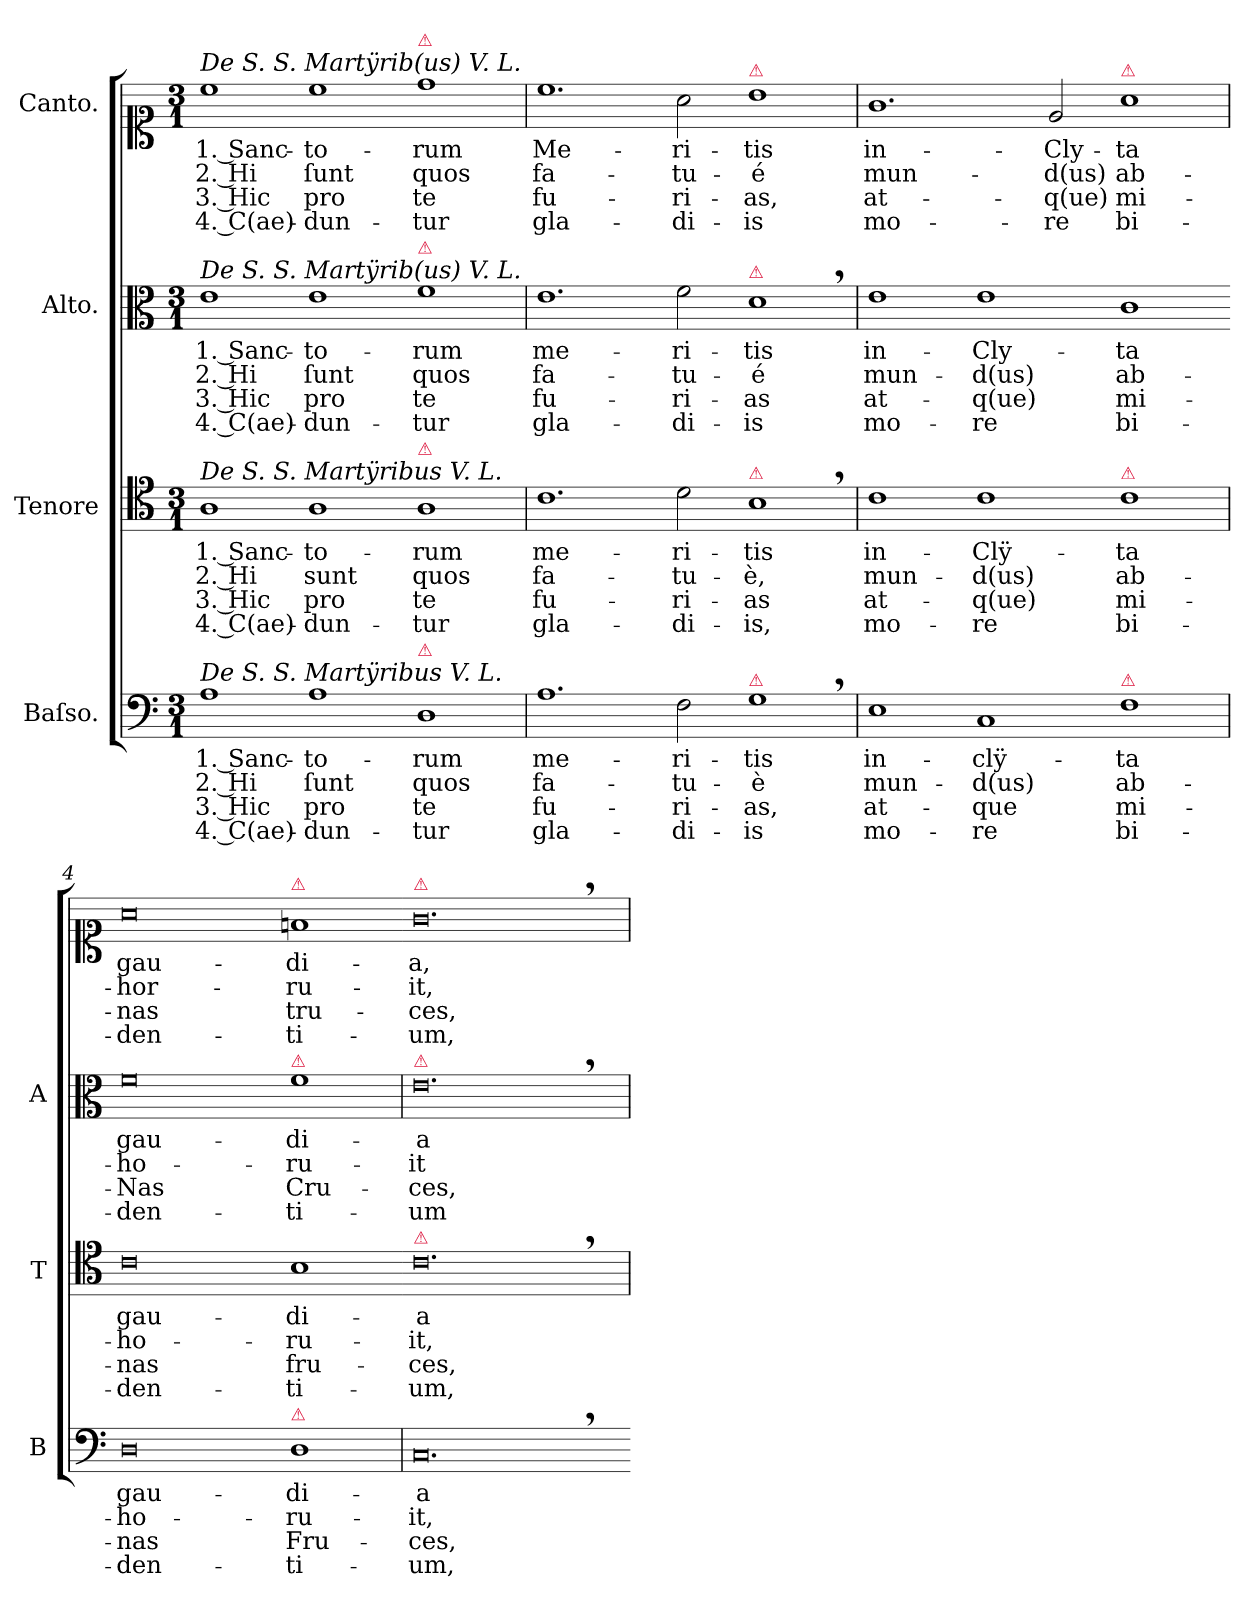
**kern	**text	**text	**text	**text	**kern	**text	**text	**text	**text	**kern	**text	**text	**text	**text	**kern	**text	**text	**text	**text
*part4	*part4	*part4	*part4	*part4	*part3	*part3	*part3	*part3	*part3	*part2	*part2	*part2	*part2	*part2	*part1	*part1	*part1	*part1	*part1
*staff4	*staff4	*staff4	*staff4	*staff4	*staff3	*staff3	*staff3	*staff3	*staff3	*staff2	*staff2	*staff2	*staff2	*staff2	*staff1	*staff1	*staff1	*staff1	*staff1
*I"Baſso.	*	*	*	*	*I"Tenore	*	*	*	*	*I"Alto.	*	*	*	*	*I"Canto.	*	*	*	*
*I'B	*	*	*	*	*I'T	*	*	*	*	*I'A	*	*	*	*	*	*	*	*	*
*clefF4	*	*	*	*	*clefC4	*	*	*	*	*clefC3	*	*	*	*	*clefC1	*	*	*	*
*k[]	*	*	*	*	*k[]	*	*	*	*	*k[]	*	*	*	*	*k[]	*	*	*	*
*M3/1	*	*	*	*	*M3/1	*	*	*	*	*M3/1	*	*	*	*	*M3/1	*	*	*	*
=1	=1	=1	=1	=1	=1	=1	=1	=1	=1	=1	=1	=1	=1	=1	=1	=1	=1	=1	=1
!	!	!	!	!	!	!	!	!	!	!	!	!	!	!	!LO:TX:a:i:t=De S. S. Martÿrib(us)  V. L.	!	!	!	!
!	!	!	!	!	!	!	!	!	!	!LO:TX:a:i:t=De S. S. Martÿrib(us)  V. L.	!	!	!	!	!	!	!	!	!
!	!	!	!	!	!LO:TX:a:i:t=De S. S. Martÿribus  V. L.	!	!	!	!	!	!	!	!	!	!	!	!	!	!
!LO:TX:a:i:t=De S. S. Martÿribus  V. L.	!	!	!	!	!	!	!	!	!	!	!	!	!	!	!	!	!	!	!
1A	1. Sanc-	2. Hi	3. Hic	4. C(ae)-	1A	1. Sanc-	2. Hi	3. Hic	4. C(ae)-	1e	1. Sanc-	2. Hi	3. Hic	4. C(ae)-	1cc	1. Sanc-	2. Hi	3. Hic	4. C(ae)-
1A	-to-	ſunt	pro	-dun-	1A	-to-	sunt	pro	-dun-	1e	-to-	ſunt	pro	-dun-	1cc	-to-	ſunt	pro	-dun-
!	!	!	!	!	!	!	!	!	!	!	!	!	!	!	!LO:TX:a:color=crimson:t=⚠	!	!	!	!
!	!	!	!	!	!	!	!	!	!	!LO:TX:a:color=crimson:t=⚠	!	!	!	!	!	!	!	!	!
!	!	!	!	!	!LO:TX:a:color=crimson:t=⚠	!	!	!	!	!	!	!	!	!	!	!	!	!	!
!LO:TX:a:color=crimson:t=⚠	!	!	!	!	!	!	!	!	!	!	!	!	!	!	!	!	!	!	!
1D	-rum	quos	te	-tur	1A	-rum	quos	te	-tur	1f	-rum	quos	te	-tur	1dd	-rum	quos	te	-tur
=2	=2	=2	=2	=2	=2	=2	=2	=2	=2	=2	=2	=2	=2	=2	=2	=2	=2	=2	=2
1.A	me-	fa-	fu-	gla-	1.c	me-	fa-	fu-	gla-	1.e	me-	fa-	fu-	gla-	1.cc	Me-	fa-	fu-	gla-
2F\	-ri-	-tu-	-ri-	-di-	2d\	-ri-	-tu-	-ri-	-di-	2f\	-ri-	-tu-	-ri-	-di-	2a\	-ri-	-tu-	-ri-	-di-
!	!	!	!	!	!	!	!	!	!	!	!	!	!	!	!LO:TX:a:color=crimson:t=⚠	!	!	!	!
!	!	!	!	!	!	!	!	!	!	!LO:TX:a:color=crimson:t=⚠	!	!	!	!	!	!	!	!	!
!	!	!	!	!	!LO:TX:a:color=crimson:t=⚠	!	!	!	!	!	!	!	!	!	!	!	!	!	!
!LO:TX:a:color=crimson:t=⚠	!	!	!	!	!	!	!	!	!	!	!	!	!	!	!	!	!	!	!
1G,	-tis	-è	-as,	-is	1B,	-tis	-è,	-as	-is,	1d,	-tis	-é	-as	-is	1b	-tis	-é	-as,	-is
=3	=3	=3	=3	=3	=3	=3	=3	=3	=3	=3	=3	=3	=3	=3	=3	=3	=3	=3	=3
1E	in-	mun-	at-	mo-	1c	in-	mun-	at-	mo-	1e	in-	mun-	at-	mo-	1.g	in-	mun-	at-	mo-
1C	-clÿ-	-d(us)	-que	-re	1c	-Clÿ-	-d(us)	-q(ue)	-re	1e	-Cly-	-d(us)	-q(ue)	-re	.	.	.	.	.
.	.	.	.	.	.	.	.	.	.	.	.	.	.	.	2e/	-Cly-	-d(us)	-q(ue)	-re
!	!	!	!	!	!	!	!	!	!	!	!	!	!	!	!LO:TX:a:color=crimson:t=⚠	!	!	!	!
!	!	!	!	!	!LO:TX:a:color=crimson:t=⚠	!	!	!	!	!	!	!	!	!	!	!	!	!	!
!LO:TX:a:color=crimson:t=⚠	!	!	!	!	!	!	!	!	!	!	!	!	!	!	!	!	!	!	!
1F	-ta	ab-	mi-	bi-	1c	-ta	ab-	mi-	bi-	1c	-ta	ab-	mi-	bi-	1a	-ta	ab-	mi-	bi-
=4	=4	=4	=4	=4	=4	=4	=4	=4	=4	=4-	=4	=4	=4	=4	=4	=4	=4	=4	=4
0D	gau-	-ho-	-nas	-den-	0c	gau-	-ho-	-nas	-den-	0f	gau-	-ho-	-Nas	-den-	0a	gau-	-hor-	-nas	-den-
!	!	!	!	!	!	!	!	!	!	!	!	!	!	!	!LO:TX:a:color=crimson:t=⚠	!	!	!	!
!	!	!	!	!	!	!	!	!	!	!LO:TX:a:color=crimson:t=⚠	!	!	!	!	!	!	!	!	!
!LO:TX:a:color=crimson:t=⚠	!	!	!	!	!	!	!	!	!	!	!	!	!	!	!	!	!	!	!
1D	-di-	-ru-	Fru-	-ti-	1B	-di-	-ru-	fru-	-ti-	1f	-di-	-ru-	Cru-	-ti-	1fn	-di-	-ru-	tru-	-ti-
=5	=5-	=5-	=5-	=5-	=5-	=5-	=5-	=5-	=5-	=5	=5-	=5-	=5-	=5-	=5-	=5-	=5-	=5-	=5-
!	!	!	!	!	!	!	!	!	!	!	!	!	!	!	!LO:TX:a:color=crimson:t=⚠	!	!	!	!
!	!	!	!	!	!	!	!	!	!	!LO:TX:a:color=crimson:t=⚠	!	!	!	!	!	!	!	!	!
!	!	!	!	!	!LO:TX:a:color=crimson:t=⚠	!	!	!	!	!	!	!	!	!	!	!	!	!	!
0.C,	-a	-it,	-ces,	-um,	0.c,	-a	-it,	-ces,	-um,	0.e,	-a	-it	-ces,	-um	0.g,	-a,	-it,	-ces,	-um,
=-	=	=	=	=	=	=	=	=	=	=	=	=	=	=	=	=	=	=	=
*-	*-	*-	*-	*-	*-	*-	*-	*-	*-	*-	*-	*-	*-	*-	*-	*-	*-	*-	*-
